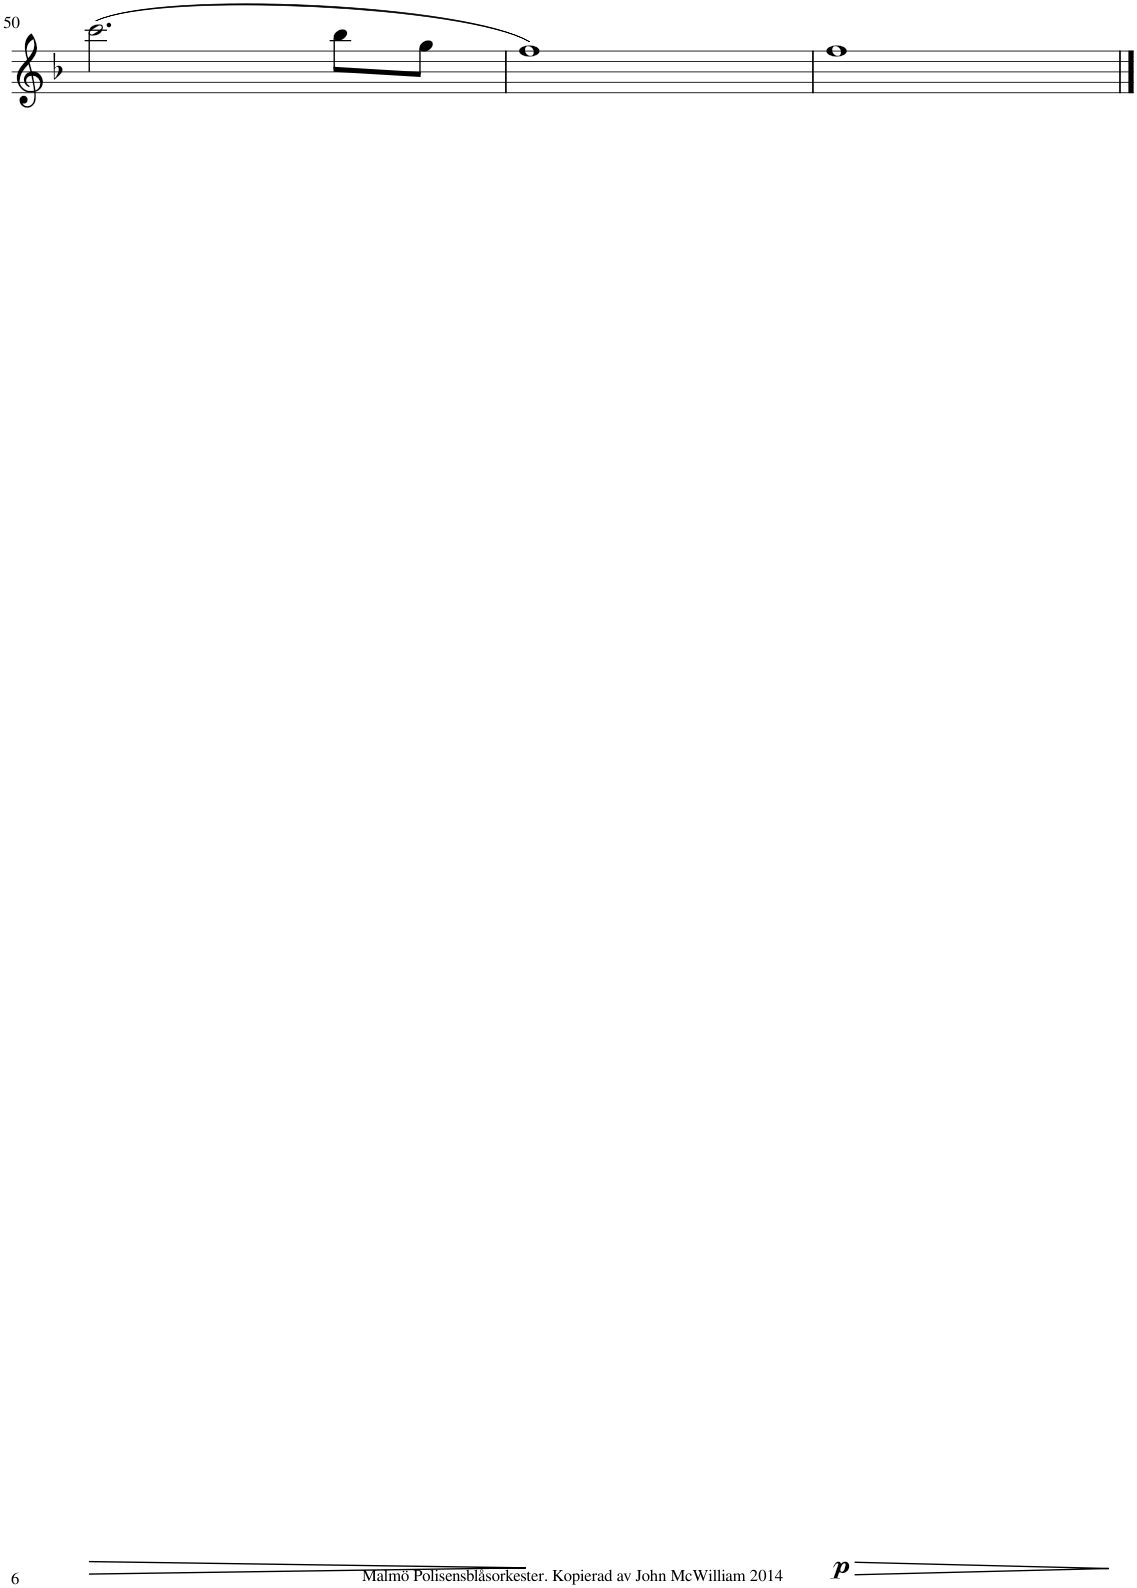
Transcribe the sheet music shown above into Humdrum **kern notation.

**kern	**dynam
*part1	*part1
*staff1	*staff1
*I"Bb Clarinet	*
*I'Cl	*
!!LO:PB:g=z
*clefG2	*
*Trd1c2	*
*k[b-]	*
*M4/4	*
*met(c)	*
=50	=50
!	!LO:HP:b
(2.ccc\	>
8bb-\L	.
8gg\J	.
.	]
=51	=51
1ff)	.
=52	=52
!	!LO:HP:b
!	!LO:DY:n=1:b
1ff	> p
.	]
==	==
*-	*-
